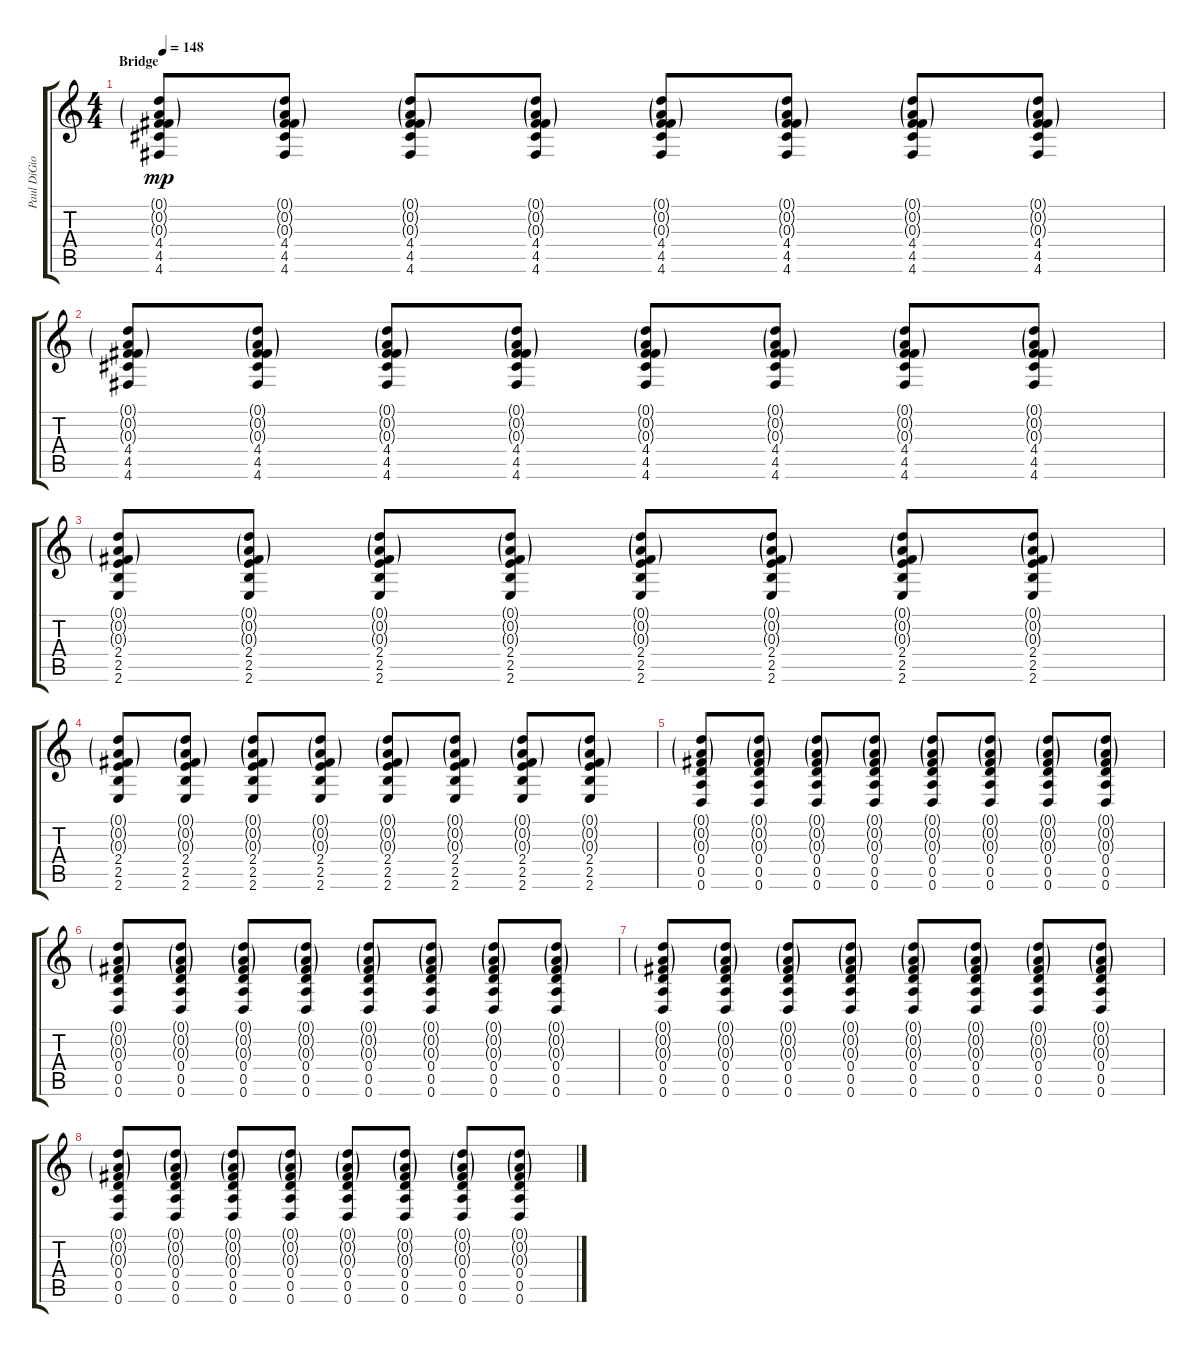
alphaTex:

\track ("Paul DiGiovanni (Overdub Guitar)" "Paul DiGio") {instrument overdrivenguitar}
\staff {score tabs}
\tuning (D4 A3 Gb3 D3 A2 D2) {hide}
\ts (4 4)
\section ("" "Bridge")
\tempo 148
\clef g2
\ks c
(0.1{g} 0.2{g} 0.3{g} 4.4 4.5 4.6).8{dy mp} (0.1{g} 0.2{g} 0.3{g} 4.4 4.5 4.6).8 (0.1{g} 0.2{g} 0.3{g} 4.4 4.5 4.6).8 (0.1{g} 0.2{g} 0.3{g} 4.4 4.5 4.6).8 (0.1{g} 0.2{g} 0.3{g} 4.4 4.5 4.6).8 (0.1{g} 0.2{g} 0.3{g} 4.4 4.5 4.6).8 (0.1{g} 0.2{g} 0.3{g} 4.4 4.5 4.6).8 (0.1{g} 0.2{g} 0.3{g} 4.4 4.5 4.6).8 |
(0.1{g} 0.2{g} 0.3{g} 4.4 4.5 4.6).8 (0.1{g} 0.2{g} 0.3{g} 4.4 4.5 4.6).8 (0.1{g} 0.2{g} 0.3{g} 4.4 4.5 4.6).8 (0.1{g} 0.2{g} 0.3{g} 4.4 4.5 4.6).8 (0.1{g} 0.2{g} 0.3{g} 4.4 4.5 4.6).8 (0.1{g} 0.2{g} 0.3{g} 4.4 4.5 4.6).8 (0.1{g} 0.2{g} 0.3{g} 4.4 4.5 4.6).8 (0.1{g} 0.2{g} 0.3{g} 4.4 4.5 4.6).8 |
(0.1{g} 0.2{g} 0.3{g} 2.4 2.5 2.6).8 (0.1{g} 0.2{g} 0.3{g} 2.4 2.5 2.6).8 (0.1{g} 0.2{g} 0.3{g} 2.4 2.5 2.6).8 (0.1{g} 0.2{g} 0.3{g} 2.4 2.5 2.6).8 (0.1{g} 0.2{g} 0.3{g} 2.4 2.5 2.6).8 (0.1{g} 0.2{g} 0.3{g} 2.4 2.5 2.6).8 (0.1{g} 0.2{g} 0.3{g} 2.4 2.5 2.6).8 (0.1{g} 0.2{g} 0.3{g} 2.4 2.5 2.6).8 |
(0.1{g} 0.2{g} 0.3{g} 2.4 2.5 2.6).8 (0.1{g} 0.2{g} 0.3{g} 2.4 2.5 2.6).8 (0.1{g} 0.2{g} 0.3{g} 2.4 2.5 2.6).8 (0.1{g} 0.2{g} 0.3{g} 2.4 2.5 2.6).8 (0.1{g} 0.2{g} 0.3{g} 2.4 2.5 2.6).8 (0.1{g} 0.2{g} 0.3{g} 2.4 2.5 2.6).8 (0.1{g} 0.2{g} 0.3{g} 2.4 2.5 2.6).8 (0.1{g} 0.2{g} 0.3{g} 2.4 2.5 2.6).8 |
(0.1{g} 0.2{g} 0.3{g} 0.4 0.5 0.6).8 (0.1{g} 0.2{g} 0.3{g} 0.4 0.5 0.6).8 (0.1{g} 0.2{g} 0.3{g} 0.4 0.5 0.6).8 (0.1{g} 0.2{g} 0.3{g} 0.4 0.5 0.6).8 (0.1{g} 0.2{g} 0.3{g} 0.4 0.5 0.6).8 (0.1{g} 0.2{g} 0.3{g} 0.4 0.5 0.6).8 (0.1{g} 0.2{g} 0.3{g} 0.4 0.5 0.6).8 (0.1{g} 0.2{g} 0.3{g} 0.4 0.5 0.6).8 |
(0.1{g} 0.2{g} 0.3{g} 0.4 0.5 0.6).8 (0.1{g} 0.2{g} 0.3{g} 0.4 0.5 0.6).8 (0.1{g} 0.2{g} 0.3{g} 0.4 0.5 0.6).8 (0.1{g} 0.2{g} 0.3{g} 0.4 0.5 0.6).8 (0.1{g} 0.2{g} 0.3{g} 0.4 0.5 0.6).8 (0.1{g} 0.2{g} 0.3{g} 0.4 0.5 0.6).8 (0.1{g} 0.2{g} 0.3{g} 0.4 0.5 0.6).8 (0.1{g} 0.2{g} 0.3{g} 0.4 0.5 0.6).8 |
(0.1{g} 0.2{g} 0.3{g} 0.4 0.5 0.6).8 (0.1{g} 0.2{g} 0.3{g} 0.4 0.5 0.6).8 (0.1{g} 0.2{g} 0.3{g} 0.4 0.5 0.6).8 (0.1{g} 0.2{g} 0.3{g} 0.4 0.5 0.6).8 (0.1{g} 0.2{g} 0.3{g} 0.4 0.5 0.6).8 (0.1{g} 0.2{g} 0.3{g} 0.4 0.5 0.6).8 (0.1{g} 0.2{g} 0.3{g} 0.4 0.5 0.6).8 (0.1{g} 0.2{g} 0.3{g} 0.4 0.5 0.6).8 |
(0.1{g} 0.2{g} 0.3{g} 0.4 0.5 0.6).8 (0.1{g} 0.2{g} 0.3{g} 0.4 0.5 0.6).8 (0.1{g} 0.2{g} 0.3{g} 0.4 0.5 0.6).8 (0.1{g} 0.2{g} 0.3{g} 0.4 0.5 0.6).8 (0.1{g} 0.2{g} 0.3{g} 0.4 0.5 0.6).8 (0.1{g} 0.2{g} 0.3{g} 0.4 0.5 0.6).8 (0.1{g} 0.2{g} 0.3{g} 0.4 0.5 0.6).8 (0.1{g} 0.2{g} 0.3{g} 0.4 0.5 0.6).8
